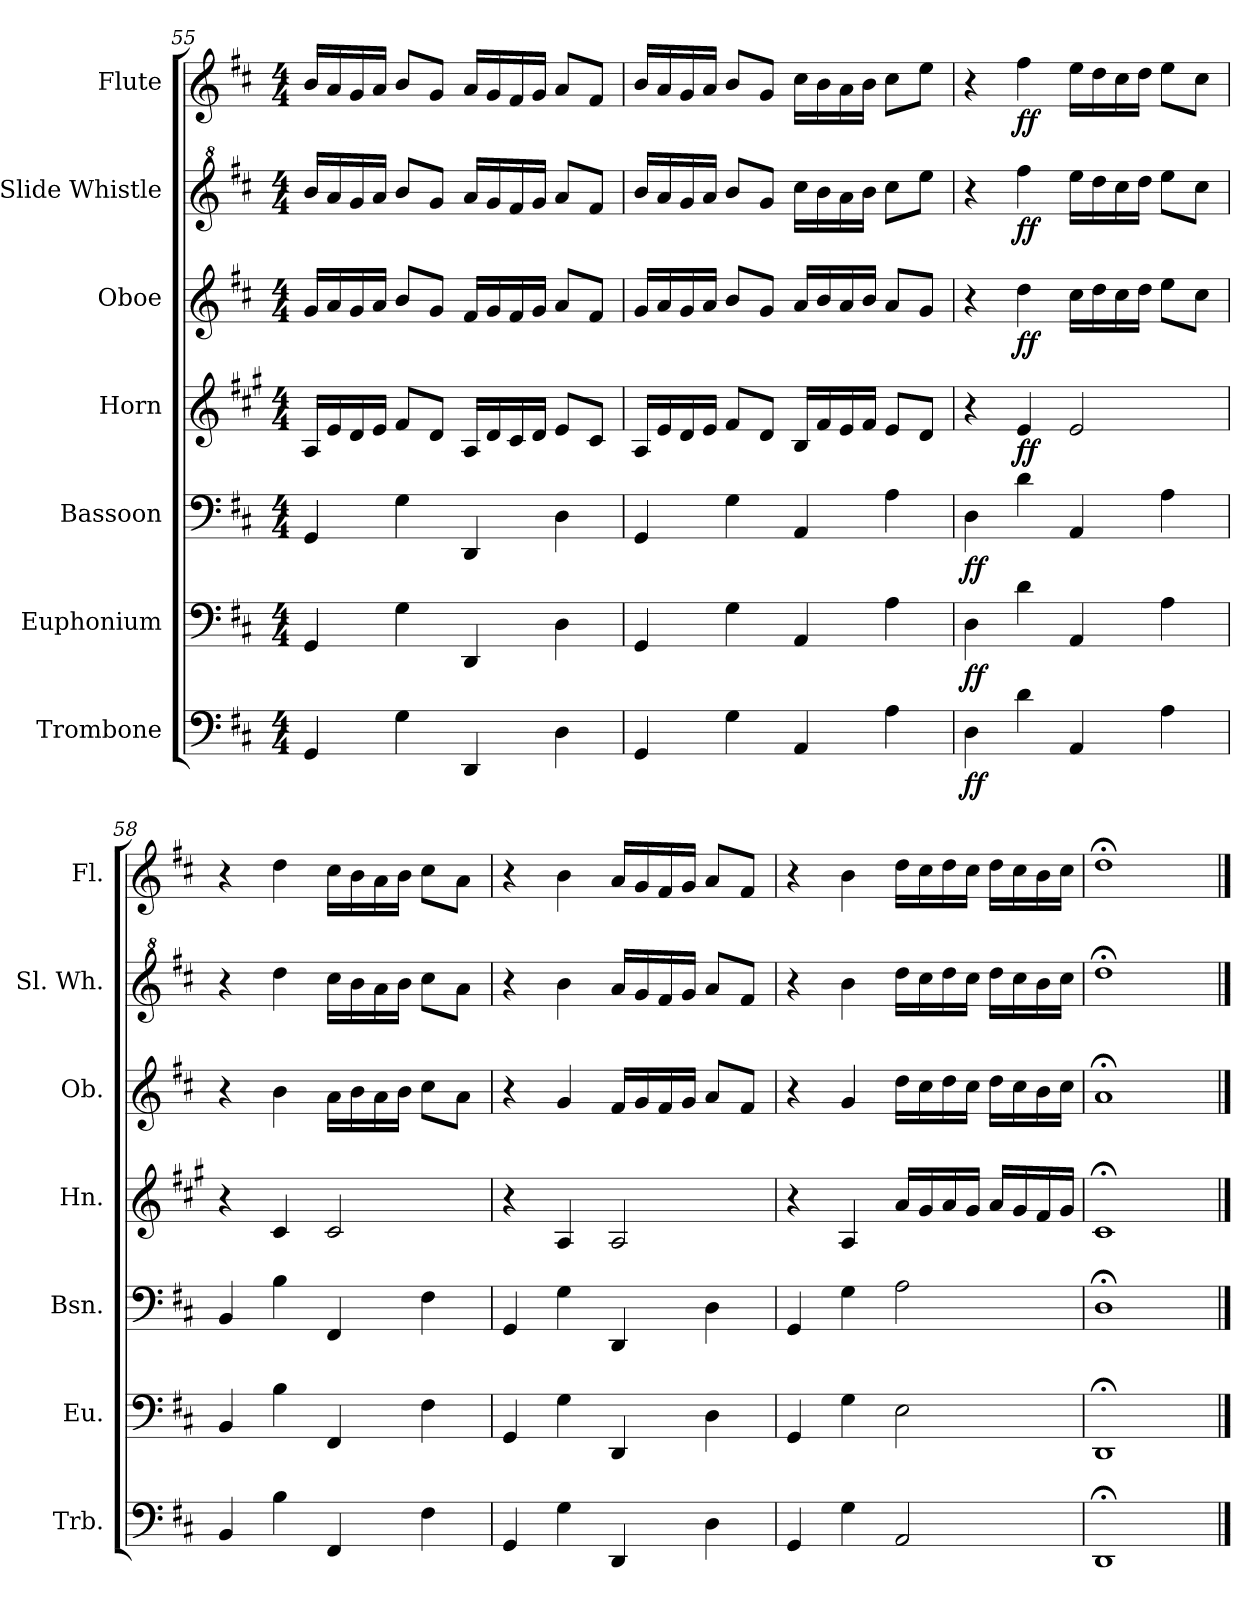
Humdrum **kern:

**kern	**dynam	**kern	**dynam	**kern	**dynam	**kern	**dynam	**kern	**dynam	**kern	**dynam	**kern	**dynam
*part7	*part7	*part6	*part6	*part5	*part5	*part4	*part4	*part3	*part3	*part2	*part2	*part1	*part1
*staff7	*staff7	*staff6	*staff6	*staff5	*staff5	*staff4	*staff4	*staff3	*staff3	*staff2	*staff2	*staff1	*staff1
*I"Trombone	*	*I"Euphonium	*	*I"Bassoon	*	*I"Horn	*	*I"Oboe	*	*I"Slide Whistle	*	*I"Flute	*
*I'Trb.	*	*I'Eu.	*	*I'Bsn.	*	*I'Hn.	*	*I'Ob.	*	*I'Sl. Wh.	*	*I'Fl.	*
*clefF4	*	*clefF4	*	*clefF4	*	*clefG2	*	*clefG2	*	*clefG^2	*	*clefG2	*
*	*	*	*	*	*	*ITrd4c7	*	*	*	*	*	*	*
*k[f#c#]	*	*k[f#c#]	*	*k[f#c#]	*	*k[f#c#]	*	*k[f#c#]	*	*k[f#c#]	*	*k[f#c#]	*
*M4/4	*	*M4/4	*	*M4/4	*	*M4/4	*	*M4/4	*	*M4/4	*	*M4/4	*
=55	=55	=55	=55	=55	=55	=55	=55	=55	=55	=55	=55	=55	=55
4GG/	.	4GG/	.	4GG/	.	16D/LL	.	16g/LL	.	16bb/LL	.	16b/LL	.
.	.	.	.	.	.	16A/	.	16a/	.	16aa/	.	16a/	.
.	.	.	.	.	.	16G/	.	16g/	.	16gg/	.	16g/	.
.	.	.	.	.	.	16A/JJ	.	16a/JJ	.	16aa/JJ	.	16a/JJ	.
4G\	.	4G\	.	4G\	.	8B/L	.	8b/L	.	8bb/L	.	8b/L	.
.	.	.	.	.	.	8G/J	.	8g/J	.	8gg/J	.	8g/J	.
4DD/	.	4DD/	.	4DD/	.	16D/LL	.	16f#/LL	.	16aa/LL	.	16a/LL	.
.	.	.	.	.	.	16G/	.	16g/	.	16gg/	.	16g/	.
.	.	.	.	.	.	16F#/	.	16f#/	.	16ff#/	.	16f#/	.
.	.	.	.	.	.	16G/JJ	.	16g/JJ	.	16gg/JJ	.	16g/JJ	.
4D\	.	4D\	.	4D\	.	8A/L	.	8a/L	.	8aa/L	.	8a/L	.
.	.	.	.	.	.	8F#/J	.	8f#/J	.	8ff#/J	.	8f#/J	.
=56	=56	=56	=56	=56	=56	=56	=56	=56	=56	=56	=56	=56	=56
4GG/	.	4GG/	.	4GG/	.	16D/LL	.	16g/LL	.	16bb/LL	.	16b/LL	.
.	.	.	.	.	.	16A/	.	16a/	.	16aa/	.	16a/	.
.	.	.	.	.	.	16G/	.	16g/	.	16gg/	.	16g/	.
.	.	.	.	.	.	16A/JJ	.	16a/JJ	.	16aa/JJ	.	16a/JJ	.
4G\	.	4G\	.	4G\	.	8B/L	.	8b/L	.	8bb/L	.	8b/L	.
.	.	.	.	.	.	8G/J	.	8g/J	.	8gg/J	.	8g/J	.
4AA/	.	4AA/	.	4AA/	.	16E/LL	.	16a/LL	.	16ccc#\LL	.	16cc#\LL	.
.	.	.	.	.	.	16B/	.	16b/	.	16bb\	.	16b\	.
.	.	.	.	.	.	16A/	.	16a/	.	16aa\	.	16a\	.
.	.	.	.	.	.	16B/JJ	.	16b/JJ	.	16bb\JJ	.	16b\JJ	.
4A\	.	4A\	.	4A\	.	8A/L	.	8a/L	.	8ccc#\L	.	8cc#\L	.
.	.	.	.	.	.	8G/J	.	8g/J	.	8eee\J	.	8ee\J	.
!!LO:PB:g=z
=57	=57	=57	=57	=57	=57	=57	=57	=57	=57	=57	=57	=57	=57
!	!LO:DY:b	!	!LO:DY:b	!	!LO:DY:b	!	!	!	!	!	!	!	!
4D\	ff	4D\	ff	4D\	ff	4r	.	4r	.	4r	.	4r	.
!	!	!	!	!	!	!	!LO:DY:b	!	!LO:DY:b	!	!LO:DY:b	!	!LO:DY:b
4d\	.	4d\	.	4d\	.	4A/	ff	4dd\	ff	4fff#\	ff	4ff#\	ff
4AA/	.	4AA/	.	4AA/	.	2A/	.	16cc#\LL	.	16eee\LL	.	16ee\LL	.
.	.	.	.	.	.	.	.	16dd\	.	16ddd\	.	16dd\	.
.	.	.	.	.	.	.	.	16cc#\	.	16ccc#\	.	16cc#\	.
.	.	.	.	.	.	.	.	16dd\JJ	.	16ddd\JJ	.	16dd\JJ	.
4A\	.	4A\	.	4A\	.	.	.	8ee\L	.	8eee\L	.	8ee\L	.
.	.	.	.	.	.	.	.	8cc#\J	.	8ccc#\J	.	8cc#\J	.
=58	=58	=58	=58	=58	=58	=58	=58	=58	=58	=58	=58	=58	=58
4BB/	.	4BB/	.	4BB/	.	4r	.	4r	.	4r	.	4r	.
4B\	.	4B\	.	4B\	.	4F#/	.	4b\	.	4ddd\	.	4dd\	.
4FF#/	.	4FF#/	.	4FF#/	.	2F#/	.	16a\LL	.	16ccc#\LL	.	16cc#\LL	.
.	.	.	.	.	.	.	.	16b\	.	16bb\	.	16b\	.
.	.	.	.	.	.	.	.	16a\	.	16aa\	.	16a\	.
.	.	.	.	.	.	.	.	16b\JJ	.	16bb\JJ	.	16b\JJ	.
4F#\	.	4F#\	.	4F#\	.	.	.	8cc#\L	.	8ccc#\L	.	8cc#\L	.
.	.	.	.	.	.	.	.	8a\J	.	8aa\J	.	8a\J	.
=59	=59	=59	=59	=59	=59	=59	=59	=59	=59	=59	=59	=59	=59
4GG/	.	4GG/	.	4GG/	.	4r	.	4r	.	4r	.	4r	.
4G\	.	4G\	.	4G\	.	4D/	.	4g/	.	4bb\	.	4b\	.
4DD/	.	4DD/	.	4DD/	.	2D/	.	16f#/LL	.	16aa/LL	.	16a/LL	.
.	.	.	.	.	.	.	.	16g/	.	16gg/	.	16g/	.
.	.	.	.	.	.	.	.	16f#/	.	16ff#/	.	16f#/	.
.	.	.	.	.	.	.	.	16g/JJ	.	16gg/JJ	.	16g/JJ	.
4D\	.	4D\	.	4D\	.	.	.	8a/L	.	8aa/L	.	8a/L	.
.	.	.	.	.	.	.	.	8f#/J	.	8ff#/J	.	8f#/J	.
=60	=60	=60	=60	=60	=60	=60	=60	=60	=60	=60	=60	=60	=60
4GG/	.	4GG/	.	4GG/	.	4r	.	4r	.	4r	.	4r	.
4G\	.	4G\	.	4G\	.	4D/	.	4g/	.	4bb\	.	4b\	.
2AA/	.	2E\	.	2A\	.	16d/LL	.	16dd\LL	.	16ddd\LL	.	16dd\LL	.
.	.	.	.	.	.	16c#/	.	16cc#\	.	16ccc#\	.	16cc#\	.
.	.	.	.	.	.	16d/	.	16dd\	.	16ddd\	.	16dd\	.
.	.	.	.	.	.	16c#/JJ	.	16cc#\JJ	.	16ccc#\JJ	.	16cc#\JJ	.
.	.	.	.	.	.	16d/LL	.	16dd\LL	.	16ddd\LL	.	16dd\LL	.
.	.	.	.	.	.	16c#/	.	16cc#\	.	16ccc#\	.	16cc#\	.
.	.	.	.	.	.	16B/	.	16b\	.	16bb\	.	16b\	.
.	.	.	.	.	.	16c#/JJ	.	16cc#\JJ	.	16ccc#\JJ	.	16cc#\JJ	.
=61	=61	=61	=61	=61	=61	=61	=61	=61	=61	=61	=61	=61	=61
1DD;<	.	1DD;<	.	1D;<	.	1F#;<	.	1a;<	.	1ddd;<	.	1dd;<	.
==	==	==	==	==	==	==	==	==	==	==	==	==	==
*-	*-	*-	*-	*-	*-	*-	*-	*-	*-	*-	*-	*-	*-
